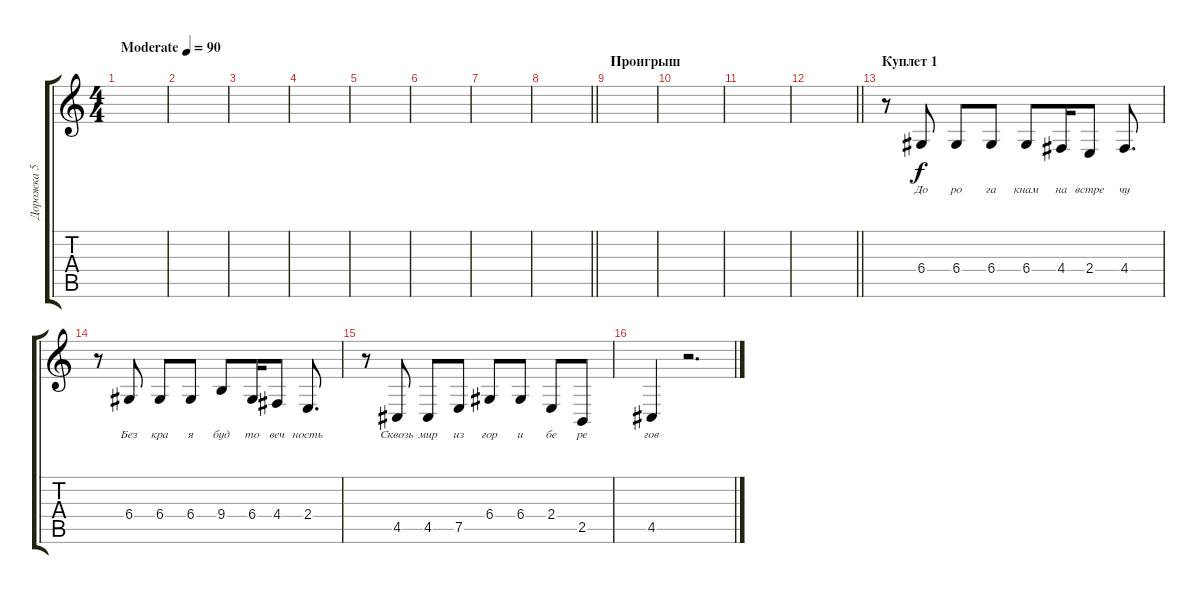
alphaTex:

\track ("Дорожка 5" "Дорожка 5") {instrument sopranosax}
\staff {score tabs}
\tuning (E4 B3 G3 D3 A2 E2) {hide}
\ts (4 4)
\tempo (90 "Moderate")
\clef g2
\ks c
|
|
|
|
|
|
|
\barLineRight lightlight
|
\section ("" "Проигрыш")
|
|
|
\barLineRight lightlight
|
\section ("" "Куплет 1")
r.8 6.4.8{lyrics (0 "До") lyrics (1 "") lyrics (2 "") lyrics (3 "") lyrics (4 "")} 6.4.8{lyrics (0 "ро") lyrics (1 "") lyrics (2 "") lyrics (3 "") lyrics (4 "")} 6.4.8{lyrics (0 "га") lyrics (1 "") lyrics (2 "") lyrics (3 "") lyrics (4 "")} 6.4.8{lyrics (0 "кнам") lyrics (1 "") lyrics (2 "") lyrics (3 "") lyrics (4 "")} 4.4.16{lyrics (0 "на") lyrics (1 "") lyrics (2 "") lyrics (3 "") lyrics (4 "")} 2.4.8{lyrics (0 "встре") lyrics (1 "") lyrics (2 "") lyrics (3 "") lyrics (4 "")} 4.4.8{d lyrics (0 "чу") lyrics (1 "") lyrics (2 "") lyrics (3 "") lyrics (4 "")} |
r.8 6.4.8{lyrics (0 "Без") lyrics (1 "") lyrics (2 "") lyrics (3 "") lyrics (4 "")} 6.4.8{lyrics (0 "кра") lyrics (1 "") lyrics (2 "") lyrics (3 "") lyrics (4 "")} 6.4.8{lyrics (0 "я") lyrics (1 "") lyrics (2 "") lyrics (3 "") lyrics (4 "")} 9.4.8{lyrics (0 "буд") lyrics (1 "") lyrics (2 "") lyrics (3 "") lyrics (4 "")} 6.4.16{lyrics (0 "то") lyrics (1 "") lyrics (2 "") lyrics (3 "") lyrics (4 "")} 4.4.8{lyrics (0 "веч") lyrics (1 "") lyrics (2 "") lyrics (3 "") lyrics (4 "")} 2.4.8{d lyrics (0 "ность") lyrics (1 "") lyrics (2 "") lyrics (3 "") lyrics (4 "")} |
r.8 4.5.8{lyrics (0 "Сквозь") lyrics (1 "") lyrics (2 "") lyrics (3 "") lyrics (4 "")} 4.5.8{lyrics (0 "мир") lyrics (1 "") lyrics (2 "") lyrics (3 "") lyrics (4 "")} 7.5.8{lyrics (0 "из") lyrics (1 "") lyrics (2 "") lyrics (3 "") lyrics (4 "")} 6.4.8{lyrics (0 "гор") lyrics (1 "") lyrics (2 "") lyrics (3 "") lyrics (4 "")} 6.4.8{lyrics (0 "и") lyrics (1 "") lyrics (2 "") lyrics (3 "") lyrics (4 "")} 2.4.8{lyrics (0 "бе") lyrics (1 "") lyrics (2 "") lyrics (3 "") lyrics (4 "")} 2.5.8{lyrics (0 "ре") lyrics (1 "") lyrics (2 "") lyrics (3 "") lyrics (4 "")} |
4.5.4{lyrics (0 "гов") lyrics (1 "") lyrics (2 "") lyrics (3 "") lyrics (4 "")} r.2{d}
